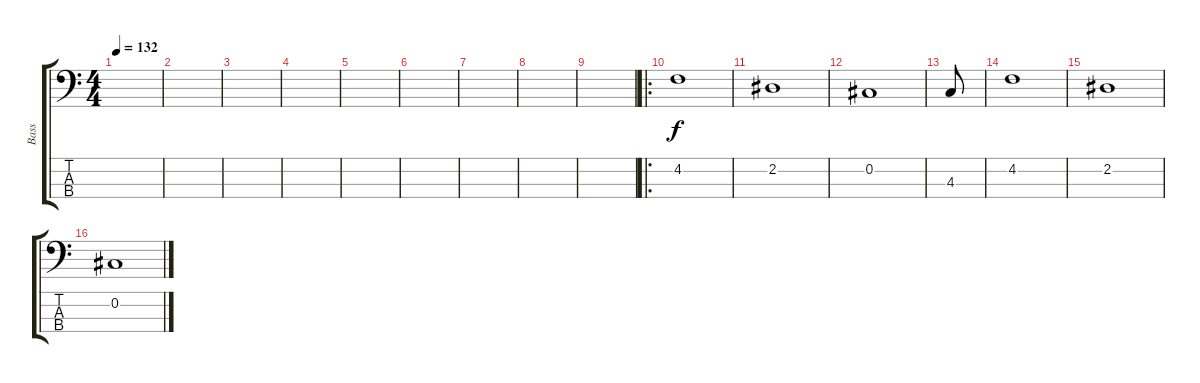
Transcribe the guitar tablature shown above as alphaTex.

\track ("Bass" "Bass") {instrument electricbassfinger}
\staff {score tabs}
\tuning (Gb2 Db2 Ab1 Eb1) {hide}
\ts (4 4)
\tempo 132
\clef f4
\ks c
|
|
|
|
|
|
|
|
|
\ro
4.2.1 |
2.2.1 |
0.2.1 |
4.3.8 |
4.2.1 |
2.2.1 |
0.2.1
